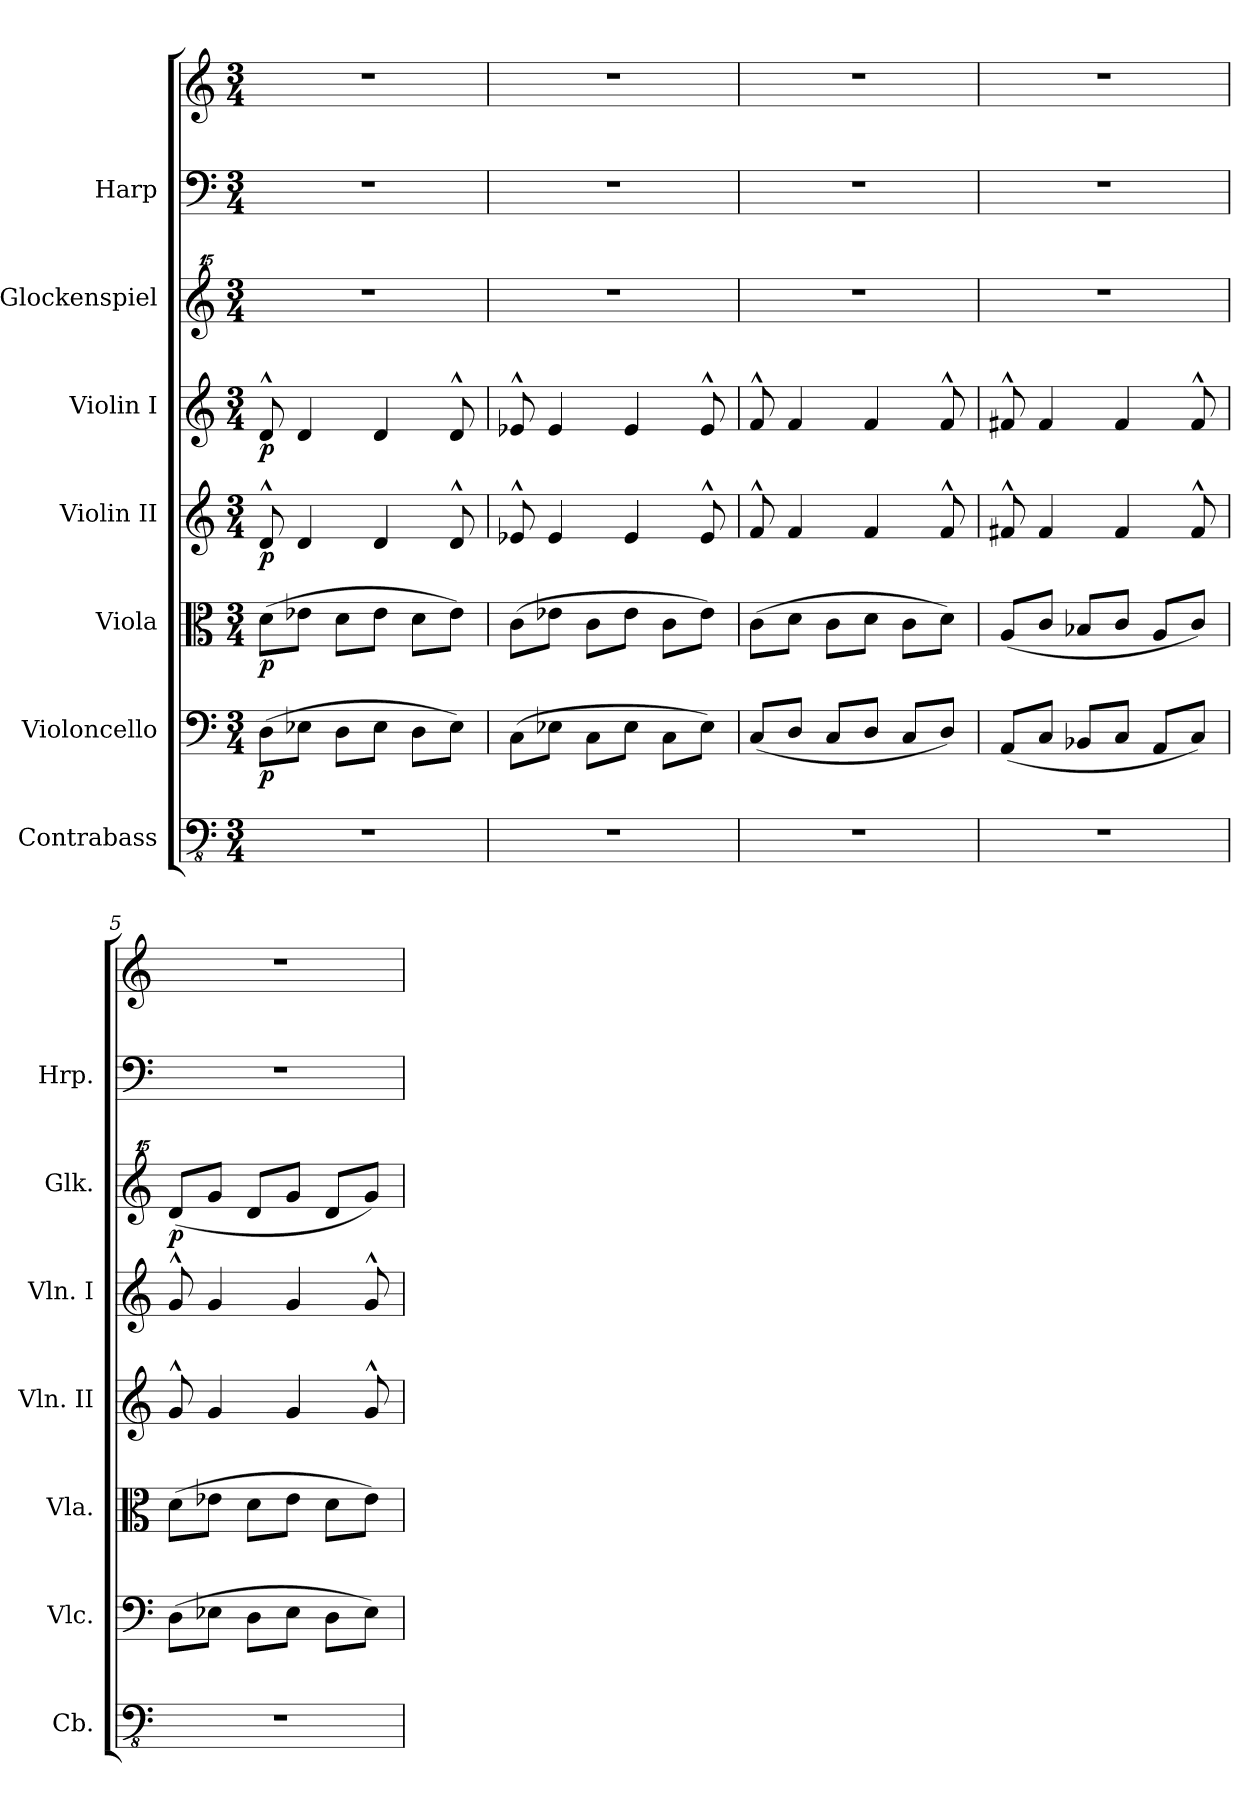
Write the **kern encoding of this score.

**kern	**kern	**dynam	**kern	**dynam	**kern	**dynam	**kern	**dynam	**kern	**dynam	**kern	**kern
*part7	*part6	*part6	*part5	*part5	*part4	*part4	*part3	*part3	*part2	*part2	*part1	*part1
*staff8	*staff7	*staff7	*staff6	*staff6	*staff5	*staff5	*staff4	*staff4	*staff3	*staff3	*staff2	*staff1
*I"Contrabass	*I"Violoncello	*	*I"Viola	*	*I"Violin II	*	*I"Violin I	*	*I"Glockenspiel	*	*I"Harp	*
*I'Cb.	*I'Vlc.	*	*I'Vla.	*	*I'Vln. II	*	*I'Vln. I	*	*I'Glk.	*	*I'Hrp.	*
*clefFv4	*clefF4	*	*clefC3	*	*clefG2	*	*clefG2	*	*clefG^^2	*	*clefF4	*clefG2
*k[]	*k[]	*	*k[]	*	*k[]	*	*k[]	*	*k[]	*	*k[]	*k[]
*M3/4	*M3/4	*	*M3/4	*	*M3/4	*	*M3/4	*	*M3/4	*	*M3/4	*M3/4
*MM105	*MM105	*	*MM105	*	*MM105	*	*MM105	*	*MM105	*	*MM105	*MM105
=1	=1	=1	=1	=1	=1	=1	=1	=1	=1	=1	=1	=1
!	!	!LO:DY:b	!	!LO:DY:b	!	!LO:DY:b	!	!LO:DY:b	!	!	!	!
2.r	(8D\L	p	(8d\L	p	8d^^/	p	8d^^/	p	2.r	.	2.r	2.r
.	8E-X\J	.	8e-X\J	.	4d/	.	4d/	.	.	.	.	.
.	8D\L	.	8d\L	.	.	.	.	.	.	.	.	.
.	8E-\J	.	8e-\J	.	4d/	.	4d/	.	.	.	.	.
.	8D\L	.	8d\L	.	.	.	.	.	.	.	.	.
.	8E-\J)	.	8e-\J)	.	8d^^/	.	8d^^/	.	.	.	.	.
=2	=2	=2	=2	=2	=2	=2	=2	=2	=2	=2	=2	=2
2.r	(8C\L	.	(8c\L	.	8e-X^^/	.	8e-X^^/	.	2.r	.	2.r	2.r
.	8E-X\J	.	8e-X\J	.	4e-/	.	4e-/	.	.	.	.	.
.	8C\L	.	8c\L	.	.	.	.	.	.	.	.	.
.	8E-\J	.	8e-\J	.	4e-/	.	4e-/	.	.	.	.	.
.	8C\L	.	8c\L	.	.	.	.	.	.	.	.	.
.	8E-\J)	.	8e-\J)	.	8e-^^/	.	8e-^^/	.	.	.	.	.
=3	=3	=3	=3	=3	=3	=3	=3	=3	=3	=3	=3	=3
2.r	(8C/L	.	(8c\L	.	8f^^/	.	8f^^/	.	2.r	.	2.r	2.r
.	8D/J	.	8d\J	.	4f/	.	4f/	.	.	.	.	.
.	8C/L	.	8c\L	.	.	.	.	.	.	.	.	.
.	8D/J	.	8d\J	.	4f/	.	4f/	.	.	.	.	.
.	8C/L	.	8c\L	.	.	.	.	.	.	.	.	.
.	8D/J)	.	8d\J)	.	8f^^/	.	8f^^/	.	.	.	.	.
=4	=4	=4	=4	=4	=4	=4	=4	=4	=4	=4	=4	=4
2.r	(8AA/L	.	(8A/L	.	8f#X^^/	.	8f#X^^/	.	2.r	.	2.r	2.r
.	8C/J	.	8c/J	.	4f#/	.	4f#/	.	.	.	.	.
.	8BB-X/L	.	8B-X/L	.	.	.	.	.	.	.	.	.
.	8C/J	.	8c/J	.	4f#/	.	4f#/	.	.	.	.	.
.	8AA/L	.	8A/L	.	.	.	.	.	.	.	.	.
.	8C/J)	.	8c/J)	.	8f#^^/	.	8f#^^/	.	.	.	.	.
!!LO:PB:g=z
=5	=5	=5	=5	=5	=5	=5	=5	=5	=5	=5	=5	=5
!	!	!	!	!	!	!	!	!	!	!LO:DY:b	!	!
2.r	(8D\L	.	(8d\L	.	8g^^/	.	8g^^/	.	(8ddd/L	p	2.r	2.r
.	8E-X\J	.	8e-X\J	.	4g/	.	4g/	.	8ggg/J	.	.	.
.	8D\L	.	8d\L	.	.	.	.	.	8ddd/L	.	.	.
.	8E-\J	.	8e-\J	.	4g/	.	4g/	.	8ggg/J	.	.	.
.	8D\L	.	8d\L	.	.	.	.	.	8ddd/L	.	.	.
.	8E-\J)	.	8e-\J)	.	8g^^/	.	8g^^/	.	8ggg/J)	.	.	.
=	=	=	=	=	=	=	=	=	=	=	=	=
*-	*-	*-	*-	*-	*-	*-	*-	*-	*-	*-	*-	*-
